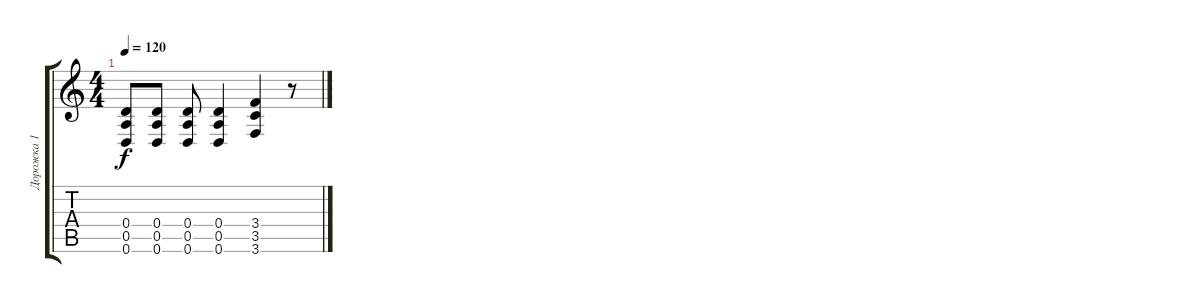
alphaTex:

\track ("Дорожка 1" "Дорожка 1") {instrument distortionguitar}
\staff {score tabs}
\tuning (E4 B3 G3 D3 A2 D2) {hide}
\ts (4 4)
\tempo 120
\clef g2
\ks c
(0.4{t} 0.5{t} 0.6{t}).8{dy f} (0.4 0.5 0.6).8 (0.4 0.5 0.6).8 (0.4 0.5 0.6).4 (3.4 3.5 3.6).4 r.8
